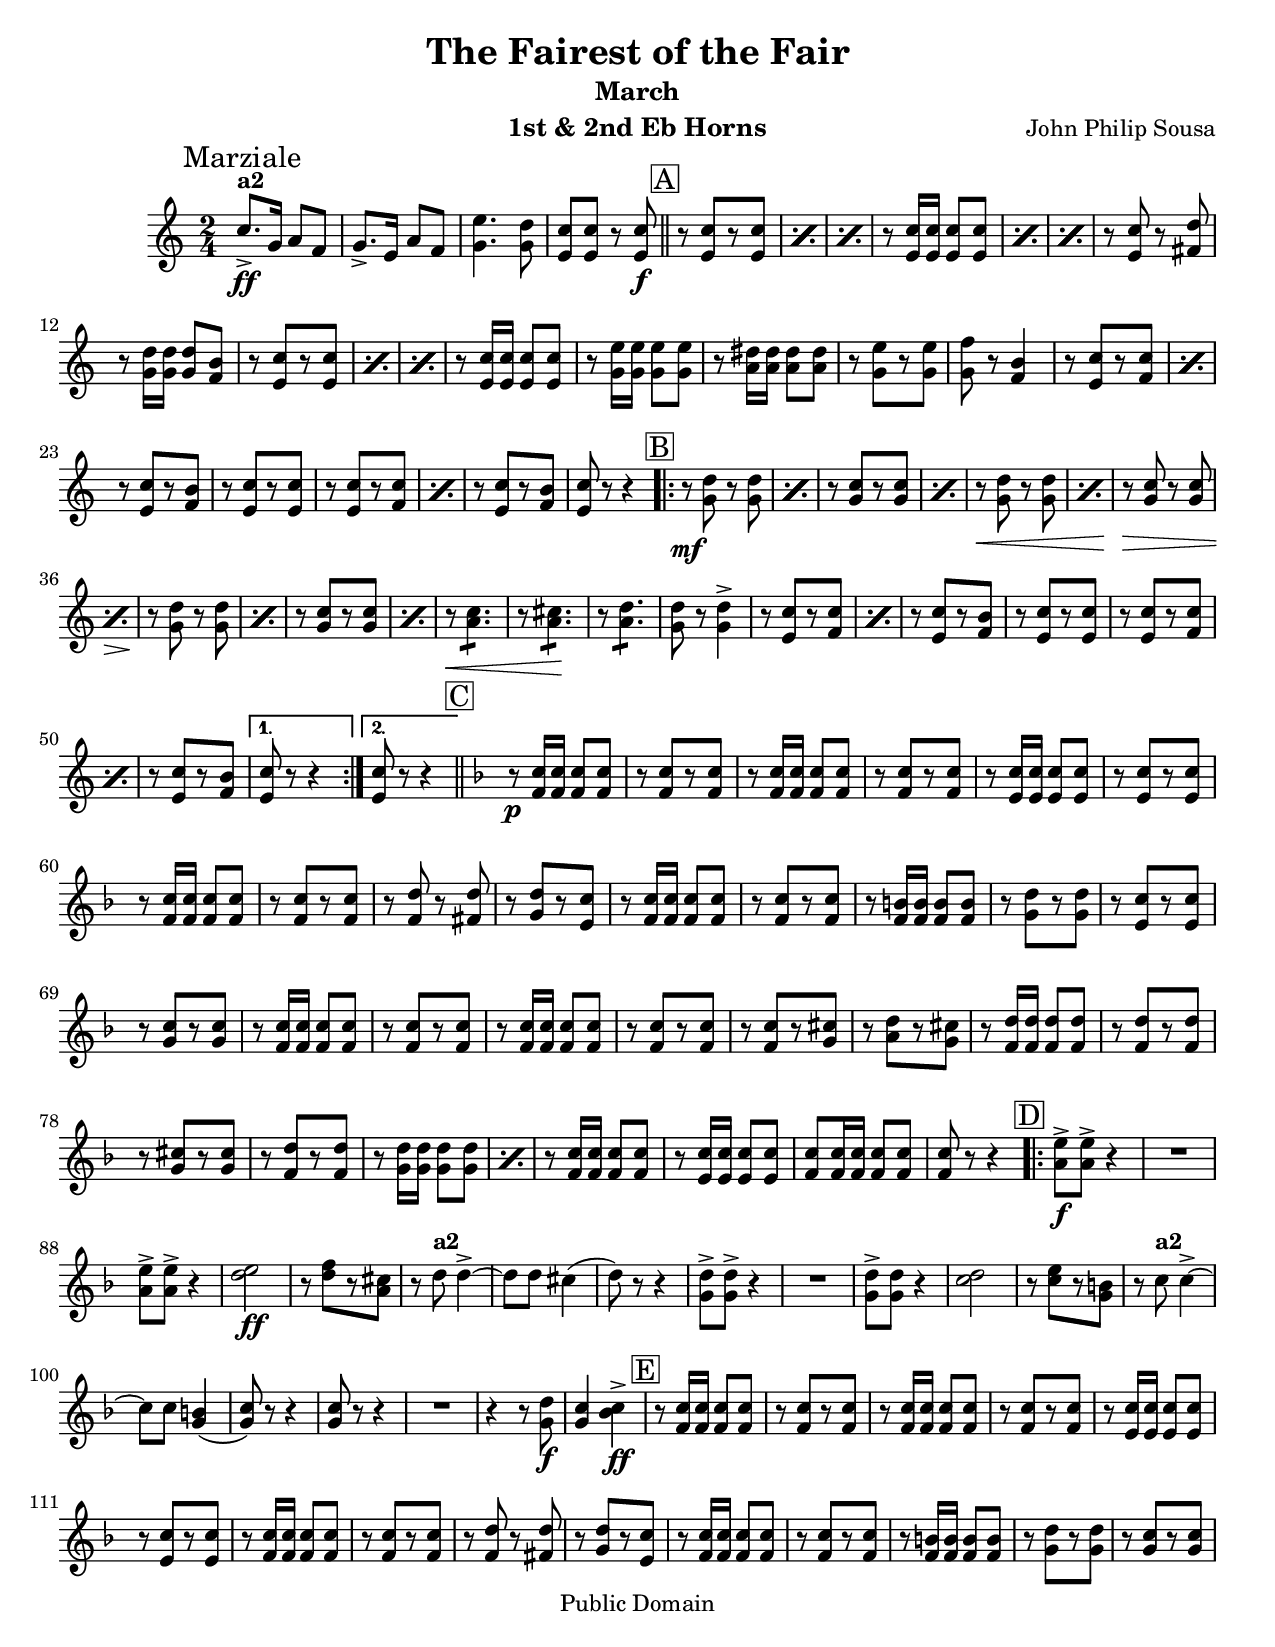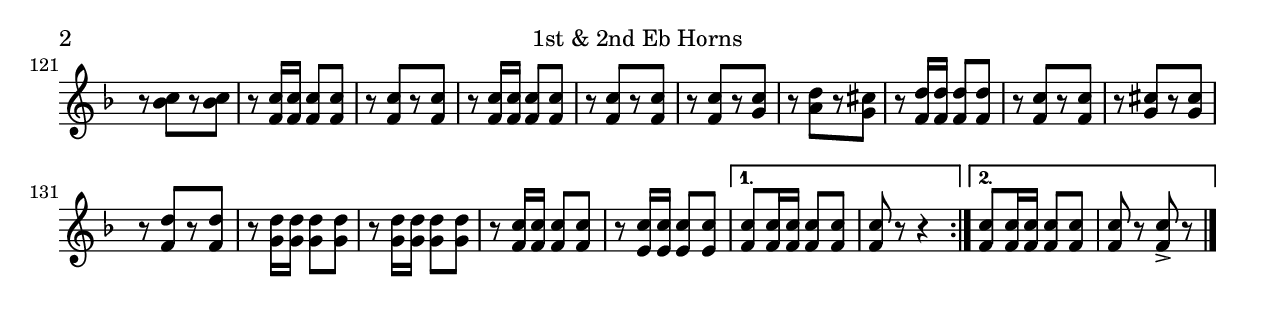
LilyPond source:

\version "2.16.2"
\include "JPSFotF.ly"

\paper {
  #(set-paper-size "letter")
}

\header {
  instrument = "1st & 2nd Eb Horns"
}

\score {
  \new Staff { 
    \set Staff.midiInstrument = "french horn"
    \override Score.RehearsalMark #'break-align-symbol = #'time-signature
    \mark "Marziale"
    <<
      \rehearsalMarks
      \partcombine \hornOneInEb \hornTwoInEb
    >>
  }
  
  \layout {}
  \midi {
    \tempo 4 = 120
  }
}

